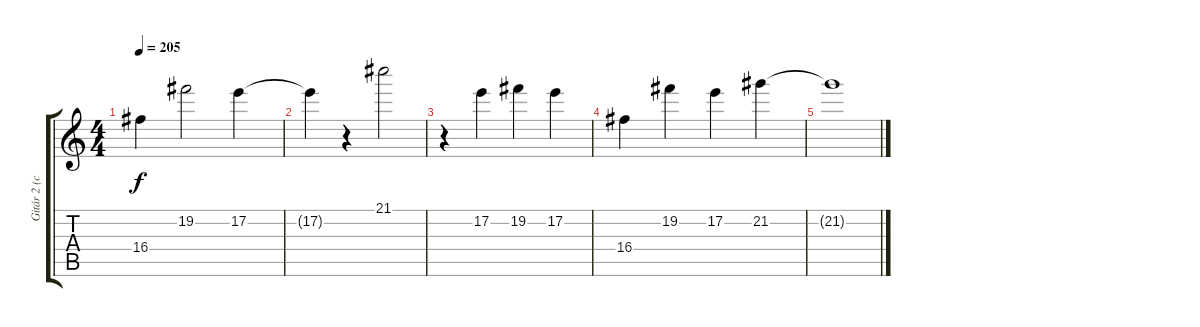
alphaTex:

\track ("Gitár 2 (clean)" "Gitár 2 (c") {instrument acousticguitarsteel}
\staff {score tabs}
\tuning (E4 B3 G3 D3 A2 E2) {hide}
\ts (4 4)
\tempo 205
\clef g2
\ks c
16.4.4{dy f} 19.2.2 17.2.4 |
17.2{t}.4 r.4 21.1.2 |
r.4 17.2.4 19.2.4 17.2.4 |
16.4.4 19.2.4 17.2.4 21.2.4 |
21.2{t}.1
